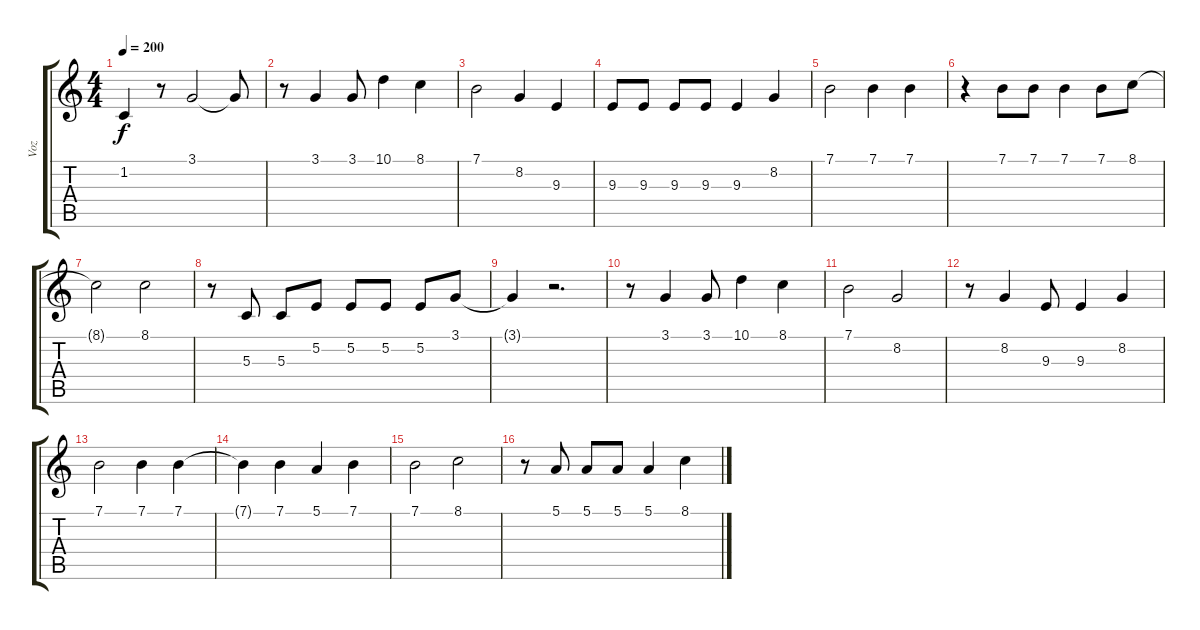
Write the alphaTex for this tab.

\track ("Voz" "Voz") {instrument synthbrass1}
\staff {score tabs}
\tuning (E4 B3 G3 D3 A2 E2) {hide}
\ts (4 4)
\tempo 200
\clef g2
\ks c
1.2{t}.4{dy f} r.8 3.1.2 3.1{t}.8 |
r.8 3.1.4 3.1.8 10.1.4 8.1.4 |
7.1.2 8.2.4 9.3.4 |
9.3.8 9.3.8 9.3.8 9.3.8 9.3.4 8.2.4 |
7.1.2 7.1.4 7.1.4 |
r.4 7.1.8 7.1.8 7.1.4 7.1.8 8.1.8 |
8.1{t}.2 8.1.2 |
r.8 5.3.8 5.3.8 5.2.8 5.2.8 5.2.8 5.2.8 3.1.8 |
3.1{t}.4 r.2{d} |
r.8 3.1.4 3.1.8 10.1.4 8.1.4 |
7.1.2 8.2.2 |
r.8 8.2.4 9.3.8 9.3.4 8.2.4 |
7.1.2 7.1.4 7.1.4 |
7.1{t}.4 7.1.4 5.1.4 7.1.4 |
7.1.2 8.1.2 |
r.8 5.1.8 5.1.8 5.1.8 5.1.4 8.1.4
